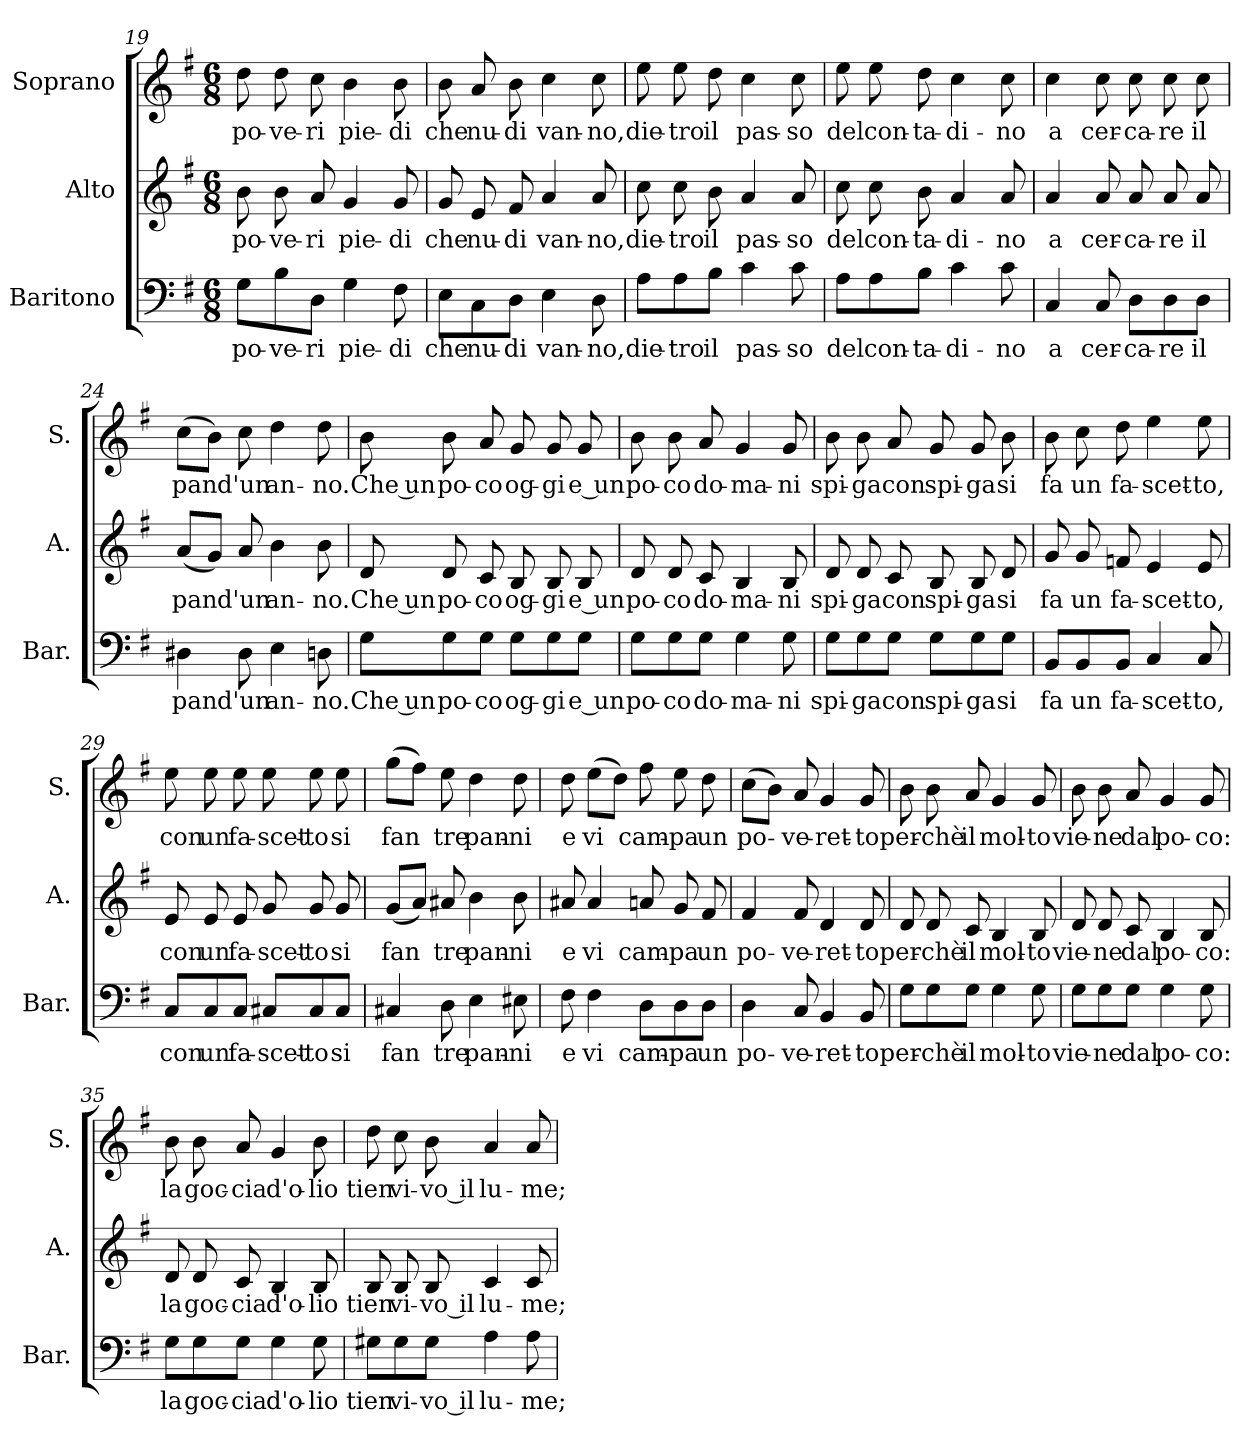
**kern	**text	**kern	**text	**kern	**text
*part3	*part3	*part2	*part2	*part1	*part1
*staff3	*staff3	*staff2	*staff2	*staff1	*staff1
*I"Baritono	*	*I"Alto	*	*I"Soprano	*
*I'Bar.	*	*I'A.	*	*I'S.	*
*clefF4	*	*clefG2	*	*clefG2	*
*k[f#]	*	*k[f#]	*	*k[f#]	*
*G:	*	*G:	*	*G:	*
*M6/8	*	*M6/8	*	*M6/8	*
=19	=19	=19	=19	=19	=19
!	!LO:LY:b:cj	!	!LO:LY:b:cj	!	!LO:LY:b:cj
8G\L	po-	8b\	po-	8dd\	po-
!	!LO:LY:b:cj	!	!LO:LY:b:cj	!	!LO:LY:b:cj
8B\	-ve-	8b\	-ve-	8dd\	-ve-
!	!LO:LY:b:cj	!	!LO:LY:b:cj	!	!LO:LY:b:cj
8D\J	-ri	8a/	-ri	8cc\	-ri
!	!LO:LY:b:cj	!	!LO:LY:b:cj	!	!LO:LY:b:cj
4G\	pie-	4g/	pie-	4b\	pie-
!	!LO:LY:b:cj	!	!LO:LY:b:cj	!	!LO:LY:b:cj
8F#\	-di	8g/	-di	8b\	-di
=20	=20	=20	=20	=20	=20
!	!LO:LY:b:cj	!	!LO:LY:b:cj	!	!LO:LY:b:cj
8E\L	che	8g/	che	8b\	che
!	!LO:LY:b:cj	!	!LO:LY:b:cj	!	!LO:LY:b:cj
8C\	nu-	8e/	nu-	8a/	nu-
!	!LO:LY:b:cj	!	!LO:LY:b:cj	!	!LO:LY:b:cj
8D\J	-di	8f#/	-di	8b\	-di
!	!LO:LY:b:cj	!	!LO:LY:b:cj	!	!LO:LY:b:cj
4E\	van-	4a/	van-	4cc\	van-
!	!LO:LY:b:cj	!	!LO:LY:b:cj	!	!LO:LY:b:cj
8D\	-no,	8a/	-no,	8cc\	-no,
!!LO:LB:g=z
=21	=21	=21	=21	=21	=21
!	!LO:LY:b:cj	!	!LO:LY:b:cj	!	!LO:LY:b:cj
8A\L	die-	8cc\	die-	8ee\	die-
!	!LO:LY:b:cj	!	!LO:LY:b:cj	!	!LO:LY:b:cj
8A\	-tro	8cc\	-tro	8ee\	-tro
!	!LO:LY:b:cj	!	!LO:LY:b:cj	!	!LO:LY:b:cj
8B\J	il	8b\	il	8dd\	il
!	!LO:LY:b:cj	!	!LO:LY:b:cj	!	!LO:LY:b:cj
4c\	pas-	4a/	pas-	4cc\	pas-
!	!LO:LY:b:cj	!	!LO:LY:b:cj	!	!LO:LY:b:cj
8c\	-so	8a/	-so	8cc\	-so
=22	=22	=22	=22	=22	=22
!	!LO:LY:b:cj	!	!LO:LY:b:cj	!	!LO:LY:b:cj
8A\L	del	8cc\	del	8ee\	del
!	!LO:LY:b:cj	!	!LO:LY:b:cj	!	!LO:LY:b:cj
8A\	con-	8cc\	con-	8ee\	con-
!	!LO:LY:b:cj	!	!LO:LY:b:cj	!	!LO:LY:b:cj
8B\J	-ta-	8b\	-ta-	8dd\	-ta-
!	!LO:LY:b:cj	!	!LO:LY:b:cj	!	!LO:LY:b:cj
4c\	-di-	4a/	-di-	4cc\	-di-
!	!LO:LY:b:cj	!	!LO:LY:b:cj	!	!LO:LY:b:cj
8c\	-no	8a/	-no	8cc\	-no
=23	=23	=23	=23	=23	=23
!	!LO:LY:b:cj	!	!LO:LY:b:cj	!	!LO:LY:b:cj
4C/	a	4a/	a	4cc\	a
!	!LO:LY:b:cj	!	!LO:LY:b:cj	!	!LO:LY:b:cj
8C/	cer-	8a/	cer-	8cc\	cer-
!	!LO:LY:b:cj	!	!LO:LY:b:cj	!	!LO:LY:b:cj
8D\L	-ca-	8a/	-ca-	8cc\	-ca-
!	!LO:LY:b:cj	!	!LO:LY:b:cj	!	!LO:LY:b:cj
8D\	-re	8a/	-re	8cc\	-re
!	!LO:LY:b:cj	!	!LO:LY:b:cj	!	!LO:LY:b:cj
8D\J	il	8a/	il	8cc\	il
=24	=24	=24	=24	=24	=24
!	!LO:LY:b:cj	!	!LO:LY:b	!	!LO:LY:b
4D#X\	pan	(<8a/L	pan	(>8cc\L	pan
.	.	8g/J)	.	8b\J)	.
!	!LO:LY:b:cj	!	!LO:LY:b:cj	!	!LO:LY:b:cj
8D#\	d'un	8a/	d'un	8cc\	d'un
!	!LO:LY:b:cj	!	!LO:LY:b:cj	!	!LO:LY:b:cj
4E\	an-	4b\	an-	4dd\	an-
!	!LO:LY:b:cj	!	!LO:LY:b:cj	!	!LO:LY:b:cj
8Dn\	-no.	8b\	-no.	8dd\	-no.
!!LO:LB:g=z
=25	=25	=25	=25	=25	=25
!	!LO:LY:b:cj	!	!LO:LY:b:cj	!	!LO:LY:b:cj
8G\L	Che un	8d/	Che un	8b\	Che un
!	!LO:LY:b:cj	!	!LO:LY:b:cj	!	!LO:LY:b:cj
8G\	po-	8d/	po-	8b\	po-
!	!LO:LY:b:cj	!	!LO:LY:b:cj	!	!LO:LY:b:cj
8G\J	-co	8c/	-co	8a/	-co
!	!LO:LY:b:cj	!	!LO:LY:b:cj	!	!LO:LY:b:cj
8G\L	og-	8B/	og-	8g/	og-
!	!LO:LY:b:cj	!	!LO:LY:b:cj	!	!LO:LY:b:cj
8G\	-gi	8B/	-gi	8g/	-gi
!	!LO:LY:b:rj	!	!LO:LY:b:rj	!	!LO:LY:b:rj
8G\J	e un	8B/	e un	8g/	e un
=26	=26	=26	=26	=26	=26
!	!LO:LY:b:cj	!	!LO:LY:b:cj	!	!LO:LY:b:cj
8G\L	po-	8d/	po-	8b\	po-
!	!LO:LY:b:cj	!	!LO:LY:b:cj	!	!LO:LY:b:cj
8G\	-co	8d/	-co	8b\	-co
!	!LO:LY:b	!	!LO:LY:b	!	!LO:LY:b
8G\J	do-	8c/	do-	8a/	do-
!	!LO:LY:b:rj	!	!LO:LY:b:rj	!	!LO:LY:b:rj
4G\	-ma-	4B/	-ma-	4g/	-ma-
!	!LO:LY:b:cj	!	!LO:LY:b:cj	!	!LO:LY:b:cj
8G\	-ni	8B/	-ni	8g/	-ni
=27	=27	=27	=27	=27	=27
!	!LO:LY:b:cj	!	!LO:LY:b:cj	!	!LO:LY:b:cj
8G\L	spi-	8d/	spi-	8b\	spi-
!	!LO:LY:b:cj	!	!LO:LY:b:cj	!	!LO:LY:b:cj
8G\	-ga	8d/	-ga	8b\	-ga
!	!LO:LY:b:cj	!	!LO:LY:b:cj	!	!LO:LY:b:cj
8G\J	con	8c/	con	8a/	con
!	!LO:LY:b:cj	!	!LO:LY:b:cj	!	!LO:LY:b:cj
8G\L	spi-	8B/	spi-	8g/	spi-
!	!LO:LY:b:cj	!	!LO:LY:b:cj	!	!LO:LY:b:cj
8G\	-ga	8B/	-ga	8g/	-ga
!	!LO:LY:b:cj	!	!LO:LY:b:cj	!	!LO:LY:b:cj
8G\J	si	8d/	si	8b\	si
=28	=28	=28	=28	=28	=28
!	!LO:LY:b:cj	!	!LO:LY:b:cj	!	!LO:LY:b:cj
8BB/L	fa	8g/	fa	8b\	fa
!	!LO:LY:b:cj	!	!LO:LY:b	!	!LO:LY:b:cj
8BB/	un	8g/	un	8cc\	un
!	!LO:LY:b:cj	!	!LO:LY:b:cj	!	!LO:LY:b:cj
8BB/J	fa-	8fn/	fa-	8dd\	fa-
!	!LO:LY:b:rj	!	!LO:LY:b:rj	!	!LO:LY:b:rj
4C/	-scet-	4e/	-scet-	4ee\	-scet-
!	!LO:LY:b:cj	!	!LO:LY:b:cj	!	!LO:LY:b:cj
8C/	-to,	8e/	-to,	8ee\	-to,
!!LO:LB:g=z
=29	=29	=29	=29	=29	=29
!	!LO:LY:b:cj	!	!LO:LY:b:cj	!	!LO:LY:b:cj
8C/L	con	8e/	con	8ee\	con
!	!LO:LY:b:cj	!	!LO:LY:b:cj	!	!LO:LY:b:cj
8C/	un	8e/	un	8ee\	un
!	!LO:LY:b:cj	!	!LO:LY:b:cj	!	!LO:LY:b:cj
8C/J	fa-	8e/	fa-	8ee\	fa-
!	!LO:LY:b:cj	!	!LO:LY:b:cj	!	!LO:LY:b:cj
8C#X/L	-scet-	8g/	-scet-	8ee\	-scet-
!	!LO:LY:b:cj	!	!LO:LY:b:cj	!	!LO:LY:b:cj
8C#/	-to	8g/	-to	8ee\	-to
!	!LO:LY:b:cj	!	!LO:LY:b:cj	!	!LO:LY:b:cj
8C#/J	si	8g/	si	8ee\	si
=30	=30	=30	=30	=30	=30
!	!LO:LY:b:cj	!	!LO:LY:b	!	!LO:LY:b
4C#X/	fan	(<8g/L	fan	(>8gg\L	fan
.	.	8a/J)	.	8ff#\J)	.
!	!LO:LY:b:cj	!	!LO:LY:b:cj	!	!LO:LY:b:cj
8D\	tre	8a#X/	tre	8ee\	tre
!	!LO:LY:b:cj	!	!LO:LY:b:cj	!	!LO:LY:b:cj
4E\	pan-	4b\	pan-	4dd\	pan-
!	!LO:LY:b:cj	!	!LO:LY:b:cj	!	!LO:LY:b:cj
8E#X\	-ni	8b\	-ni	8dd\	-ni
=31	=31	=31	=31	=31	=31
!	!LO:LY:b:cj	!	!LO:LY:b:cj	!	!LO:LY:b:cj
8F#\	e	8a#X/	e	8dd\	e
!	!LO:LY:b:cj	!	!LO:LY:b:cj	!	!LO:LY:b:cj
4F#\	vi	4a#/	vi	(>8ee\L	vi
.	.	.	.	8dd\J)	.
!	!LO:LY:b:cj	!	!LO:LY:b:cj	!	!LO:LY:b:cj
8D\L	cam-	8an/	cam-	8ff#\	cam-
!	!LO:LY:b:cj	!	!LO:LY:b:cj	!	!LO:LY:b:cj
8D\	-pa	8g/	-pa	8ee\	-pa
!	!LO:LY:b:cj	!	!LO:LY:b:cj	!	!LO:LY:b:cj
8D\J	un	8f#/	un	8dd\	un
=32	=32	=32	=32	=32	=32
!	!LO:LY:b:cj	!	!LO:LY:b:cj	!	!LO:LY:b:cj
4D\	po-	4f#/	po-	(>8cc\L	po-
.	.	.	.	8b\J)	.
!	!LO:LY:b:cj	!	!LO:LY:b:cj	!	!LO:LY:b:cj
8C/	-ve-	8f#/	-ve-	8a/	-ve-
!	!LO:LY:b:cj	!	!LO:LY:b:cj	!	!LO:LY:b:cj
4BB/	-ret-	4d/	-ret-	4g/	-ret-
!	!LO:LY:b:cj	!	!LO:LY:b:cj	!	!LO:LY:b:cj
8BB/	-to	8d/	-to	8g/	-to
!!LO:PB:g=z
=33	=33	=33	=33	=33	=33
!	!LO:LY:b	!	!LO:LY:b	!	!LO:LY:b
8G\L	per-	8d/	per-	8b\	per-
!	!LO:LY:b:rj	!	!LO:LY:b:rj	!	!LO:LY:b:rj
8G\	-chè	8d/	-chè	8b\	-chè
!	!LO:LY:b:cj	!	!LO:LY:b:cj	!	!LO:LY:b:cj
8G\J	il	8c/	il	8a/	il
!	!LO:LY:b:cj	!	!LO:LY:b:cj	!	!LO:LY:b:cj
4G\	mol-	4B/	mol-	4g/	mol-
!	!LO:LY:b:cj	!	!LO:LY:b:cj	!	!LO:LY:b:cj
8G\	-to	8B/	-to	8g/	-to
=34	=34	=34	=34	=34	=34
!	!LO:LY:b:cj	!	!LO:LY:b:cj	!	!LO:LY:b:cj
8G\L	vie-	8d/	vie-	8b\	vie-
!	!LO:LY:b:cj	!	!LO:LY:b:cj	!	!LO:LY:b:cj
8G\	-ne	8d/	-ne	8b\	-ne
!	!LO:LY:b:cj	!	!LO:LY:b:cj	!	!LO:LY:b:cj
8G\J	dal	8c/	dal	8a/	dal
!	!LO:LY:b:cj	!	!LO:LY:b:cj	!	!LO:LY:b:cj
4G\	po-	4B/	po-	4g/	po-
!	!LO:LY:b:cj	!	!LO:LY:b:cj	!	!LO:LY:b:cj
8G\	-co:	8B/	-co:	8g/	-co:
=35	=35	=35	=35	=35	=35
!	!LO:LY:b:cj	!	!LO:LY:b:cj	!	!LO:LY:b:cj
8G\L	la	8d/	la	8b\	la
!	!LO:LY:b:cj	!	!LO:LY:b:cj	!	!LO:LY:b:cj
8G\	goc-	8d/	goc-	8b\	goc-
!	!LO:LY:b:cj	!	!LO:LY:b:cj	!	!LO:LY:b:cj
8G\J	-cia	8c/	-cia	8a/	-cia
!	!LO:LY:b:cj	!	!LO:LY:b:cj	!	!LO:LY:b:cj
4G\	d'o-	4B/	d'o-	4g/	d'o-
!	!LO:LY:b:cj	!	!LO:LY:b:cj	!	!LO:LY:b:cj
8G\	-lio	8B/	-lio	8b\	-lio
=36	=36	=36	=36	=36	=36
!	!LO:LY:b:cj	!	!LO:LY:b:cj	!	!LO:LY:b:cj
8G#X\L	tien	8B/	tien	8dd\	tien
!	!LO:LY:b:cj	!	!LO:LY:b:cj	!	!LO:LY:b:cj
8G#\	vi-	8B/	vi-	8cc\	vi-
!	!LO:LY:b:rj	!	!LO:LY:b:rj	!	!LO:LY:b:rj
8G#\J	-vo il	8B/	-vo il	8b\	-vo il
!	!LO:LY:b:cj	!	!LO:LY:b:cj	!	!LO:LY:b:cj
4A\	lu-	4c/	lu-	4a/	lu-
!	!LO:LY:b:cj	!	!LO:LY:b:cj	!	!LO:LY:b:cj
8A\	-me;	8c/	-me;	8a/	-me;
=	=	=	=	=	=
*-	*-	*-	*-	*-	*-
